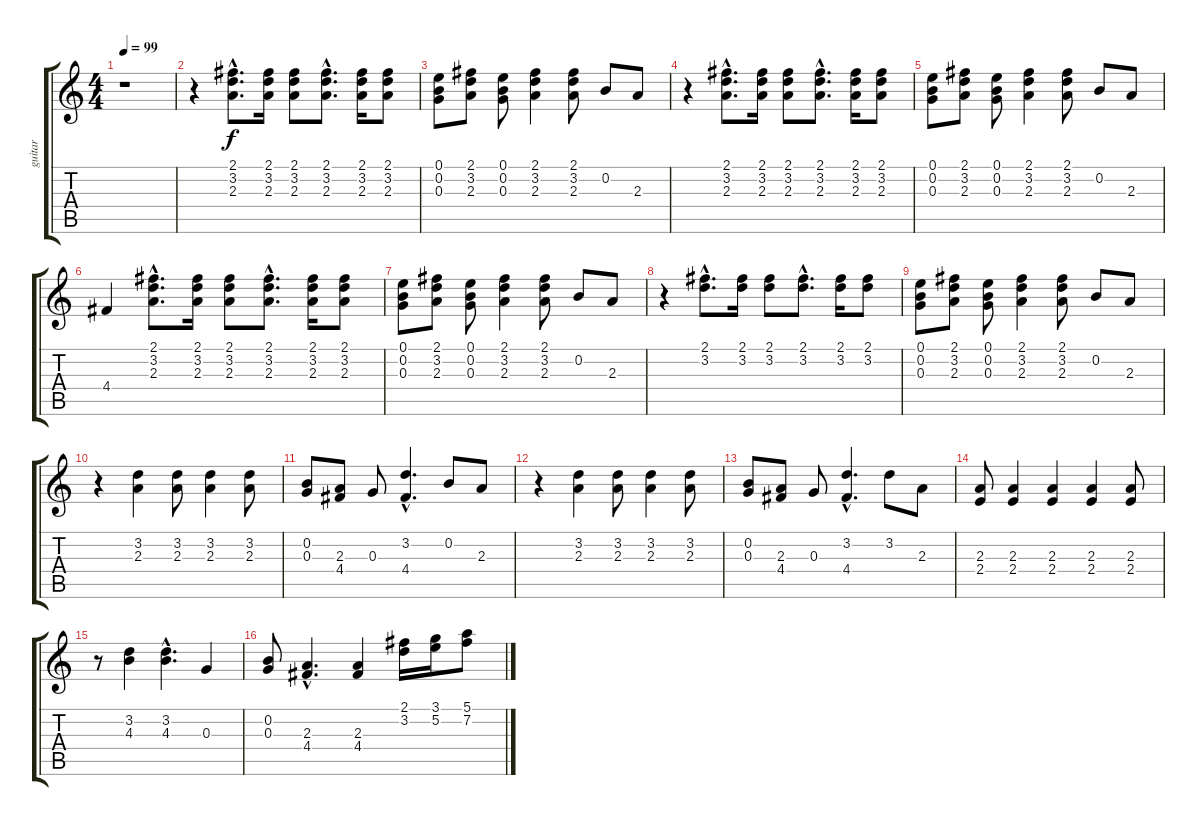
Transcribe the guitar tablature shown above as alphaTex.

\track ("guitar" "guitar") {instrument electricguitarclean}
\staff {score tabs}
\tuning (E4 B3 G3 D3 A2 E2) {hide}
\ts (4 4)
\tempo 99
\clef g2
\ks c
r.1{dy f instrument electricguitarclean} |
r.4 (2.1{hac} 3.2{hac} 2.3{hac}).8{d} (2.1 3.2 2.3).16 (2.1 3.2 2.3).8 (2.1{hac} 3.2{hac} 2.3{hac}).8{d} (2.1 3.2 2.3).16 (2.1 3.2 2.3).8 |
(0.1 0.2 0.3).8 (2.1 3.2 2.3).8 (0.1 0.2 0.3).8 (2.1 3.2 2.3).4 (2.1 3.2 2.3).8 0.2.8 2.3.8 |
r.4 (2.1{hac} 3.2{hac} 2.3{hac}).8{d} (2.1 3.2 2.3).16 (2.1 3.2 2.3).8 (2.1{hac} 3.2{hac} 2.3{hac}).8{d} (2.1 3.2 2.3).16 (2.1 3.2 2.3).8 |
(0.1 0.2 0.3).8 (2.1 3.2 2.3).8 (0.1 0.2 0.3).8 (2.1 3.2 2.3).4 (2.1 3.2 2.3).8 0.2.8 2.3.8 |
4.4.4 (2.1{hac} 3.2{hac} 2.3{hac}).8{d} (2.1 3.2 2.3).16 (2.1 3.2 2.3).8 (2.1{hac} 3.2{hac} 2.3{hac}).8{d} (2.1 3.2 2.3).16 (2.1 3.2 2.3).8 |
(0.1 0.2 0.3).8 (2.1 3.2 2.3).8 (0.1 0.2 0.3).8 (2.1 3.2 2.3).4 (2.1 3.2 2.3).8 0.2.8 2.3.8 |
r.4 (2.1{hac} 3.2{hac}).8{d} (2.1 3.2).16 (2.1 3.2).8 (2.1{hac} 3.2{hac}).8{d} (2.1 3.2).16 (2.1 3.2).8 |
(0.1 0.2 0.3).8 (2.1 3.2 2.3).8 (0.1 0.2 0.3).8 (2.1 3.2 2.3).4 (2.1 3.2 2.3).8 0.2.8 2.3.8 |
r.4 (3.2 2.3).4 (3.2 2.3).8 (3.2 2.3).4 (3.2 2.3).8 |
(0.2 0.3).8 (2.3 4.4).8 0.3.8 (3.2{hac} 4.4{hac}).4{d} 0.2.8 2.3.8 |
r.4 (3.2 2.3).4 (3.2 2.3).8 (3.2 2.3).4 (3.2 2.3).8 |
(0.2 0.3).8 (2.3 4.4).8 0.3.8 (3.2{hac} 4.4{hac}).4{d} 3.2.8 2.3.8 |
(2.3 2.4).8 (2.3 2.4).4 (2.3 2.4).4 (2.3 2.4).4 (2.3 2.4).8 |
r.8 (3.2 4.3).4 (3.2{hac} 4.3{hac}).4{d} 0.3.4 |
(0.2 0.3).8 (2.3{hac} 4.4{hac}).4{d} (2.3 4.4).4 (2.1 3.2).16 (3.1 5.2).16 (5.1 7.2).8
